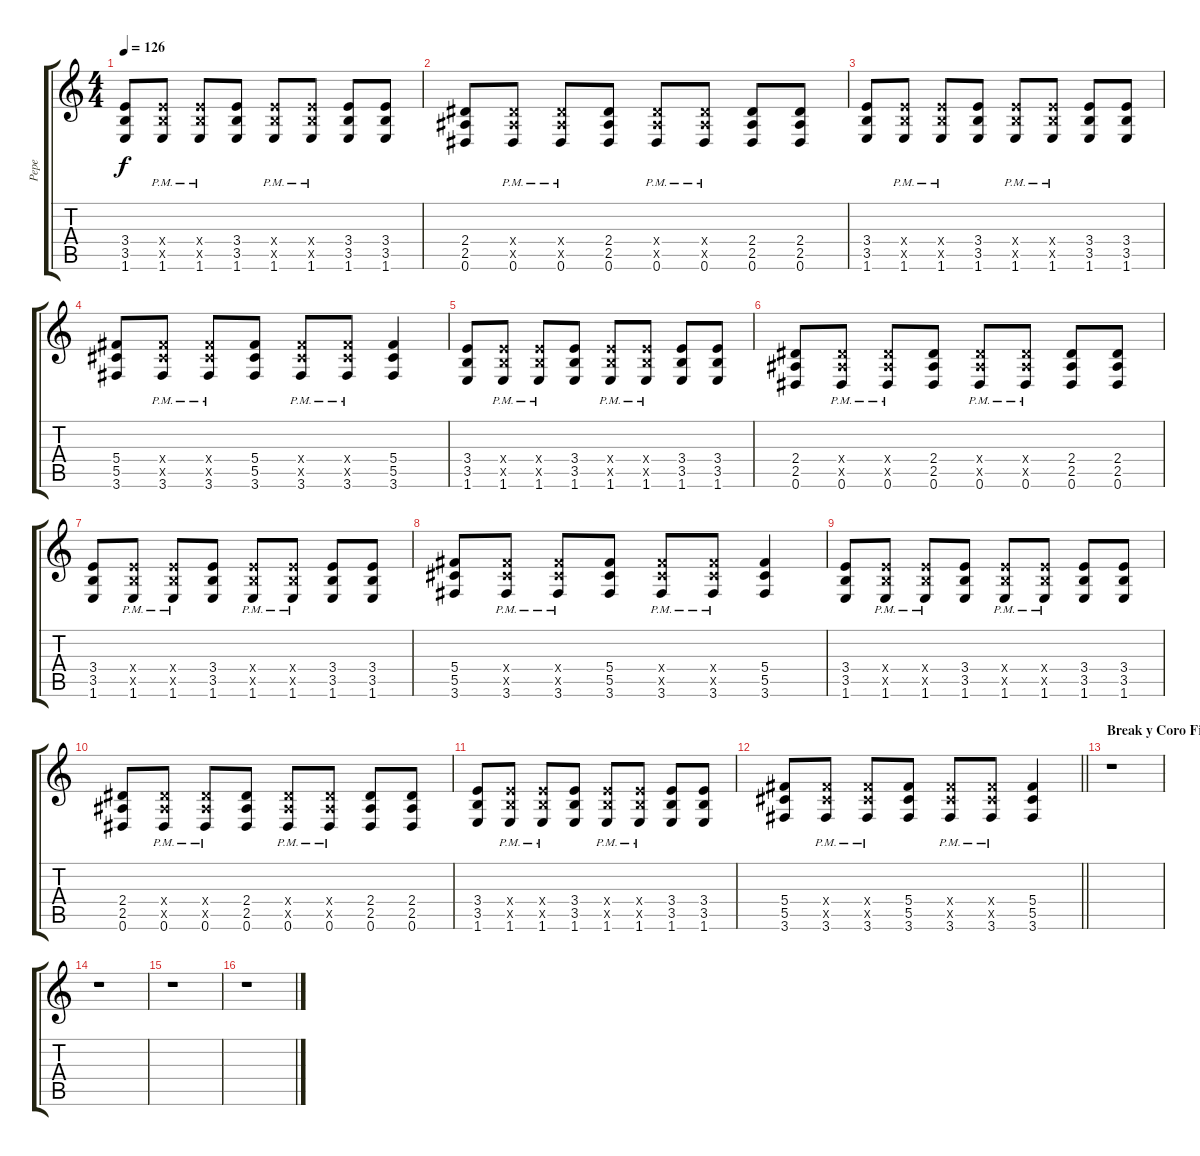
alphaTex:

\track ("Pepe" "Pepe") {instrument distortionguitar}
\staff {score tabs}
\tuning (Eb4 Bb3 Gb3 Db3 Ab2 Eb2) {hide}
\ts (4 4)
\tempo 126
\clef g2
\ks c
(3.4 3.5 1.6).8{dy f} (3.4{pm x} 3.5{pm x} 1.6{pm}).8 (3.4{pm x} 3.5{pm x} 1.6{pm}).8 (3.4 3.5 1.6).8 (3.4{pm x} 3.5{pm x} 1.6{pm}).8 (3.4{pm x} 3.5{pm x} 1.6{pm}).8 (3.4 3.5 1.6).8 (3.4 3.5 1.6).8 |
(2.4 2.5 0.6).8 (2.4{x} 2.5{x} 0.6{pm}).8 (2.4{x} 2.5{x} 0.6{pm}).8 (2.4 2.5 0.6).8 (2.4{x} 2.5{x} 0.6{pm}).8 (2.4{x} 2.5{x} 0.6{pm}).8 (2.4 2.5 0.6).8 (2.4 2.5 0.6).8 |
(3.4 3.5 1.6).8 (3.4{pm x} 3.5{pm x} 1.6{pm}).8 (3.4{pm x} 3.5{pm x} 1.6{pm}).8 (3.4 3.5 1.6).8 (3.4{pm x} 3.5{pm x} 1.6{pm}).8 (3.4{pm x} 3.5{pm x} 1.6{pm}).8 (3.4 3.5 1.6).8 (3.4 3.5 1.6).8 |
(5.4 5.5 3.6).8 (5.4{x} 5.5{x} 3.6{pm}).8 (5.4{x} 5.5{x} 3.6{pm}).8 (5.4 5.5 3.6).8 (5.4{x} 5.5{x} 3.6{pm}).8 (5.4{x} 5.5{x} 3.6{pm}).8 (5.4 5.5 3.6).4 |
(3.4 3.5 1.6).8 (3.4{pm x} 3.5{pm x} 1.6{pm}).8 (3.4{pm x} 3.5{pm x} 1.6{pm}).8 (3.4 3.5 1.6).8 (3.4{pm x} 3.5{pm x} 1.6{pm}).8 (3.4{pm x} 3.5{pm x} 1.6{pm}).8 (3.4 3.5 1.6).8 (3.4 3.5 1.6).8 |
(2.4 2.5 0.6).8 (2.4{x} 2.5{x} 0.6{pm}).8 (2.4{x} 2.5{x} 0.6{pm}).8 (2.4 2.5 0.6).8 (2.4{x} 2.5{x} 0.6{pm}).8 (2.4{x} 2.5{x} 0.6{pm}).8 (2.4 2.5 0.6).8 (2.4 2.5 0.6).8 |
(3.4 3.5 1.6).8 (3.4{pm x} 3.5{pm x} 1.6{pm}).8 (3.4{pm x} 3.5{pm x} 1.6{pm}).8 (3.4 3.5 1.6).8 (3.4{pm x} 3.5{pm x} 1.6{pm}).8 (3.4{pm x} 3.5{pm x} 1.6{pm}).8 (3.4 3.5 1.6).8 (3.4 3.5 1.6).8 |
(5.4 5.5 3.6).8 (5.4{x} 5.5{x} 3.6{pm}).8 (5.4{x} 5.5{x} 3.6{pm}).8 (5.4 5.5 3.6).8 (5.4{x} 5.5{x} 3.6{pm}).8 (5.4{x} 5.5{x} 3.6{pm}).8 (5.4 5.5 3.6).4 |
(3.4 3.5 1.6).8 (3.4{pm x} 3.5{pm x} 1.6{pm}).8 (3.4{pm x} 3.5{pm x} 1.6{pm}).8 (3.4 3.5 1.6).8 (3.4{pm x} 3.5{pm x} 1.6{pm}).8 (3.4{pm x} 3.5{pm x} 1.6{pm}).8 (3.4 3.5 1.6).8 (3.4 3.5 1.6).8 |
(2.4 2.5 0.6).8 (2.4{x} 2.5{x} 0.6{pm}).8 (2.4{x} 2.5{x} 0.6{pm}).8 (2.4 2.5 0.6).8 (2.4{x} 2.5{x} 0.6{pm}).8 (2.4{x} 2.5{x} 0.6{pm}).8 (2.4 2.5 0.6).8 (2.4 2.5 0.6).8 |
(3.4 3.5 1.6).8 (3.4{pm x} 3.5{pm x} 1.6{pm}).8 (3.4{pm x} 3.5{pm x} 1.6{pm}).8 (3.4 3.5 1.6).8 (3.4{pm x} 3.5{pm x} 1.6{pm}).8 (3.4{pm x} 3.5{pm x} 1.6{pm}).8 (3.4 3.5 1.6).8 (3.4 3.5 1.6).8 |
\barLineRight lightlight
(5.4 5.5 3.6).8 (5.4{x} 5.5{x} 3.6{pm}).8 (5.4{x} 5.5{x} 3.6{pm}).8 (5.4 5.5 3.6).8 (5.4{x} 5.5{x} 3.6{pm}).8 (5.4{x} 5.5{x} 3.6{pm}).8 (5.4 5.5 3.6).4 |
\section ("" "Break y Coro Final")
r.1 |
r.1 |
r.1 |
r.1
